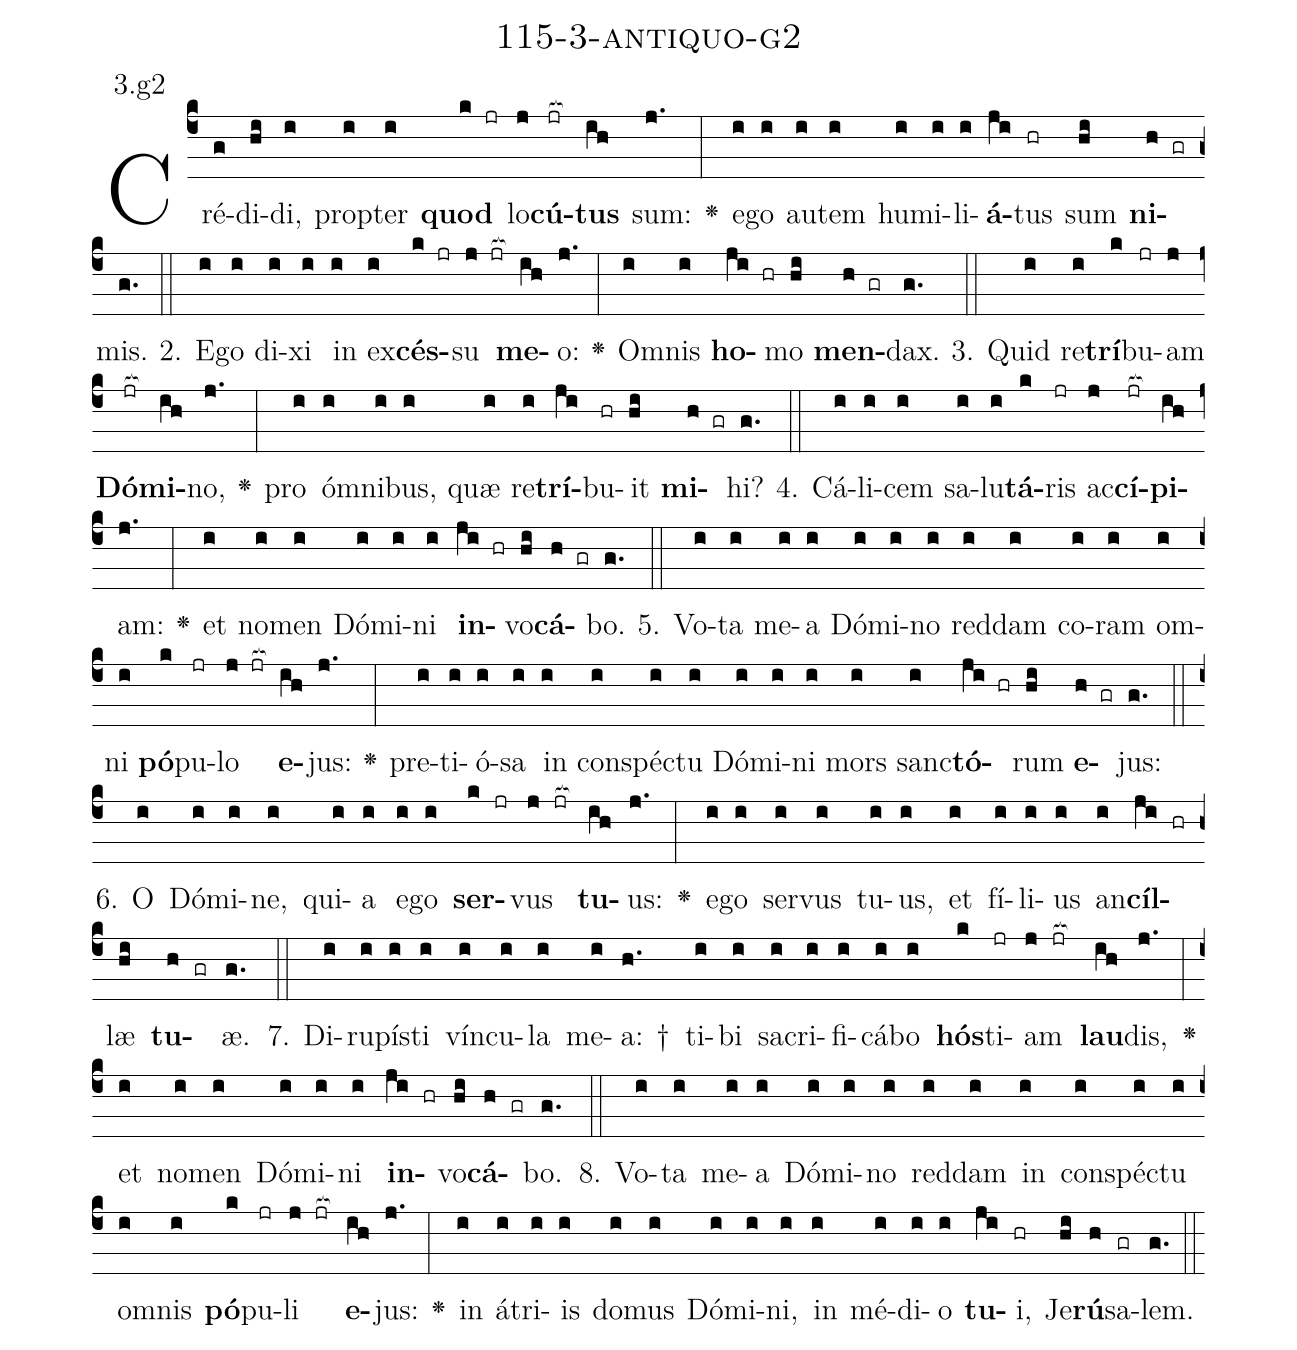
name: 115-3-antiquo-g2;
annotation: 3.g2;
%%
(c4)Cré(g)di(hi)di,(i) prop(i)ter(i) <b>quod</b>(k jr) lo(j)<b>cú</b>(jr[ocb:1{])<b>tus</b>(ih[ocb:0}]) sum:(j.) <v>\greheightstar</v>(:) e(i)go(i) au(i)tem(i) hu(i)mi(i)li(i)<b>á</b>(ji)tus(hr) sum(hi) <b>ni</b>(h gr)mis.(g.) (::)
2. E(i)go(i) di(i)xi(i) in(i) ex(i)<b>cés</b>(k jr)su(j jr[ocb:1{]) <b>me</b>(ih[ocb:0}])o:(j.) <v>\greheightstar</v>(:) Om(i)nis(i) <b>ho</b>(ji hr)mo(hi) <b>men</b>(h gr)dax.(g.) (::)
3. Quid(i) re(i)<b>trí</b>(k)bu(jr)am(j) <b>Dó</b>(jr[ocb:1{])<b>mi</b>(ih[ocb:0}])no,(j.) <v>\greheightstar</v>(:) pro(i) óm(i)ni(i)bus,(i) quæ(i) re(i)<b>trí</b>(ji)bu(hr)it(hi) <b>mi</b>(h gr)hi?(g.) (::)
4. Cá(i)li(i)cem(i) sa(i)lu(i)<b>tá</b>(k)ris(jr) ac(j)<b>cí</b>(jr[ocb:1{])<b>pi</b>(ih[ocb:0}])am:(j.) <v>\greheightstar</v>(:) et(i) no(i)men(i) Dó(i)mi(i)ni(i) <b>in</b>(ji hr)vo(hi)<b>cá</b>(h gr)bo.(g.) (::)
5. Vo(i)ta(i) me(i)a(i) Dó(i)mi(i)no(i) red(i)dam(i) co(i)ram(i) om(i)ni(i) <b>pó</b>(k)pu(jr)lo(j jr[ocb:1{]) <b>e</b>(ih[ocb:0}])jus:(j.) <v>\greheightstar</v>(:) pre(i)ti(i)ó(i)sa(i) in(i) con(i)spéc(i)tu(i) Dó(i)mi(i)ni(i) mors(i) sanc(i)<b>tó</b>(ji hr)rum(hi) <b>e</b>(h gr)jus:(g.) (::)
6. O(i) Dó(i)mi(i)ne,(i) qui(i)a(i) e(i)go(i) <b>ser</b>(k jr)vus(j jr[ocb:1{]) <b>tu</b>(ih[ocb:0}])us:(j.) <v>\greheightstar</v>(:) e(i)go(i) ser(i)vus(i) tu(i)us,(i) et(i) fí(i)li(i)us(i) an(i)<b>cíl</b>(ji hr)læ(hi) <b>tu</b>(h gr)æ.(g.) (::)
7. Di(i)ru(i)pís(i)ti(i) vín(i)cu(i)la(i) me(i)a: †(h.) ti(i)bi(i) sa(i)cri(i)fi(i)cá(i)bo(i) <b>hós</b>(k)ti(jr)am(j jr[ocb:1{]) <b>lau</b>(ih[ocb:0}])dis,(j.) <v>\greheightstar</v>(:) et(i) no(i)men(i) Dó(i)mi(i)ni(i) <b>in</b>(ji hr)vo(hi)<b>cá</b>(h gr)bo.(g.) (::)
8. Vo(i)ta(i) me(i)a(i) Dó(i)mi(i)no(i) red(i)dam(i) in(i) con(i)spéc(i)tu(i) om(i)nis(i) <b>pó</b>(k)pu(jr)li(j jr[ocb:1{]) <b>e</b>(ih[ocb:0}])jus:(j.) <v>\greheightstar</v>(:) in(i) á(i)tri(i)is(i) do(i)mus(i) Dó(i)mi(i)ni,(i) in(i) mé(i)di(i)o(i) <b>tu</b>(ji)i,(hr) Je(hi)<b>rú</b>(h)sa(gr)lem.(g.) (::)
